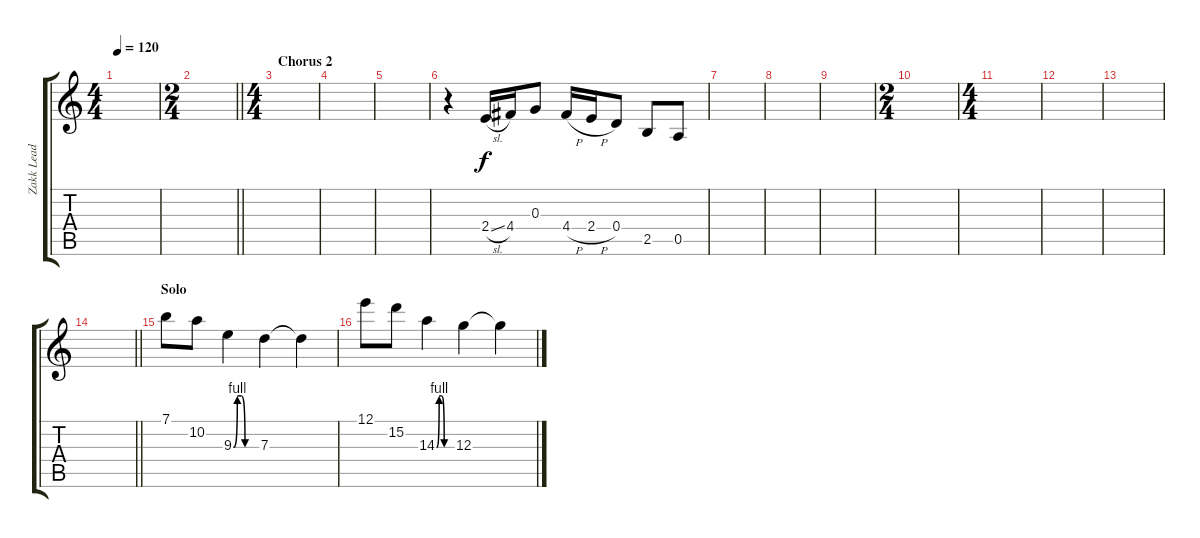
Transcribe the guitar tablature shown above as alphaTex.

\track ("Zakk Lead Guitar" "Zakk Lead ") {instrument acousticguitarsteel}
\staff {score tabs}
\tuning (E4 B3 G3 D3 A2 E2) {hide}
\ts (4 4)
\tempo 120
\clef g2
\ks c
|
\ts (2 4)
\barLineRight lightlight
|
\ts (4 4)
\section ("" "Chorus 2")
|
|
|
r.4 2.4{sl}.16 4.4.16 0.3.8 4.4{h}.16 2.4{h}.16 0.4.8 2.5.8 0.5.8 |
|
|
|
\ts (2 4)
|
\ts (4 4)
|
|
|
\barLineRight lightlight
|
\section ("" "Solo")
7.1.8 10.2.8 9.3{be (custom 0 0 10 4 20 4 30 0 60 0)}.4 7.3.4 7.3{t}.4 |
12.1.8 15.2.8 14.3{be (custom 0 0 10 4 20 4 30 0 60 0)}.4 12.3.4 12.3{t}.4
